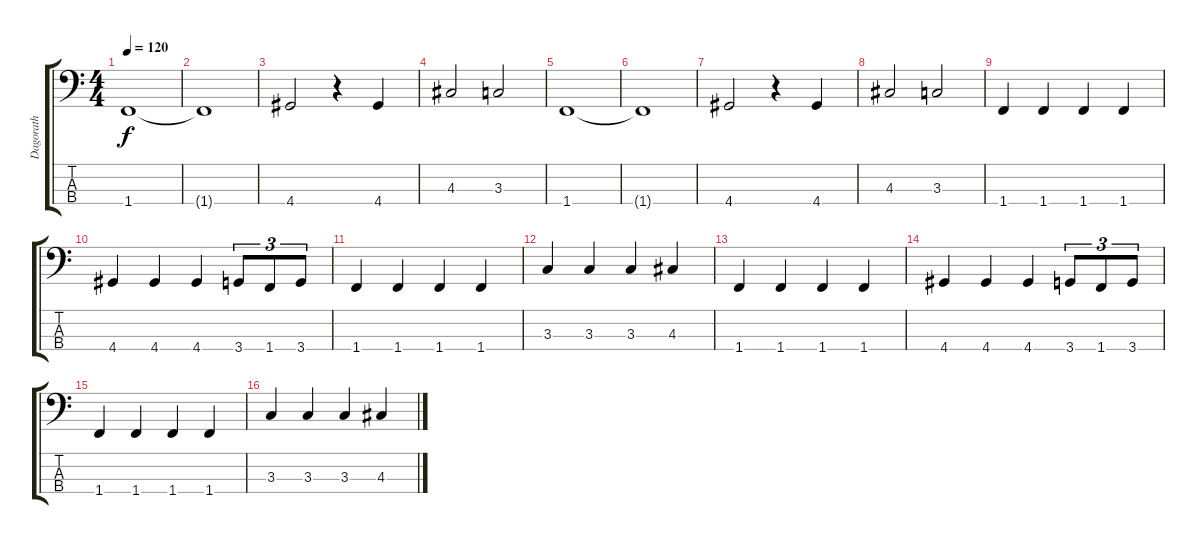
\track ("Dagorath" "Dagorath") {instrument electricbassfinger}
\staff {score tabs}
\tuning (G2 D2 A1 E1) {hide}
\ts (4 4)
\tempo 120
\clef f4
\ks c
1.4.1{dy f} |
1.4{t}.1 |
4.4.2 r.4 4.4.4 |
4.3.2 3.3.2 |
1.4.1 |
1.4{t}.1 |
4.4.2 r.4 4.4.4 |
4.3.2 3.3.2 |
1.4.4 1.4.4 1.4.4 1.4.4 |
4.4.4 4.4.4 4.4.4 3.4.8{tu (3 2)} 1.4.8{tu (3 2)} 3.4.8{tu (3 2)} |
1.4.4 1.4.4 1.4.4 1.4.4 |
3.3.4 3.3.4 3.3.4 4.3.4 |
1.4.4 1.4.4 1.4.4 1.4.4 |
4.4.4 4.4.4 4.4.4 3.4.8{tu (3 2)} 1.4.8{tu (3 2)} 3.4.8{tu (3 2)} |
1.4.4 1.4.4 1.4.4 1.4.4 |
3.3.4 3.3.4 3.3.4 4.3.4
